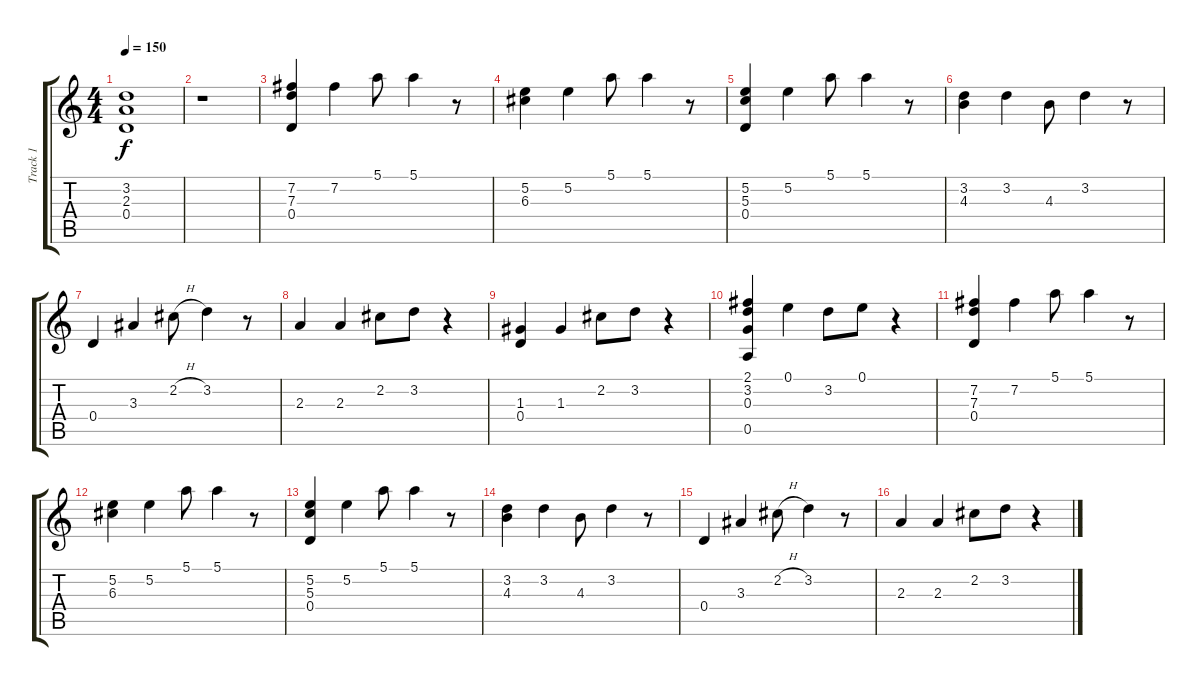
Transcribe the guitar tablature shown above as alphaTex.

\track ("Track 1" "Track 1") {instrument acousticguitarsteel}
\staff {score tabs}
\tuning (E4 B3 G3 D3 A2 E2) {hide}
\ts (4 4)
\tempo 150
\clef g2
\ks c
(3.2 2.3 0.4).1{dy f} |
r.1 |
(7.2 7.3 0.4).4 7.2.4 5.1.8 5.1.4 r.8 |
(5.2 6.3).4 5.2.4 5.1.8 5.1.4 r.8 |
(5.2 5.3 0.4).4 5.2.4 5.1.8 5.1.4 r.8 |
(3.2 4.3).4 3.2.4 4.3.8 3.2.4 r.8 |
0.4.4 3.3.4 2.2{h}.8 3.2.4 r.8 |
2.3.4 2.3.4 2.2.8 3.2.8 r.4 |
(1.3 0.4).4 1.3.4 2.2.8 3.2.8 r.4 |
(2.1 3.2 0.3 0.5).4 0.1.4 3.2.8 0.1.8 r.4 |
(7.2 7.3 0.4).4 7.2.4 5.1.8 5.1.4 r.8 |
(5.2 6.3).4 5.2.4 5.1.8 5.1.4 r.8 |
(5.2 5.3 0.4).4 5.2.4 5.1.8 5.1.4 r.8 |
(3.2 4.3).4 3.2.4 4.3.8 3.2.4 r.8 |
0.4.4 3.3.4 2.2{h}.8 3.2.4 r.8 |
2.3.4 2.3.4 2.2.8 3.2.8 r.4
